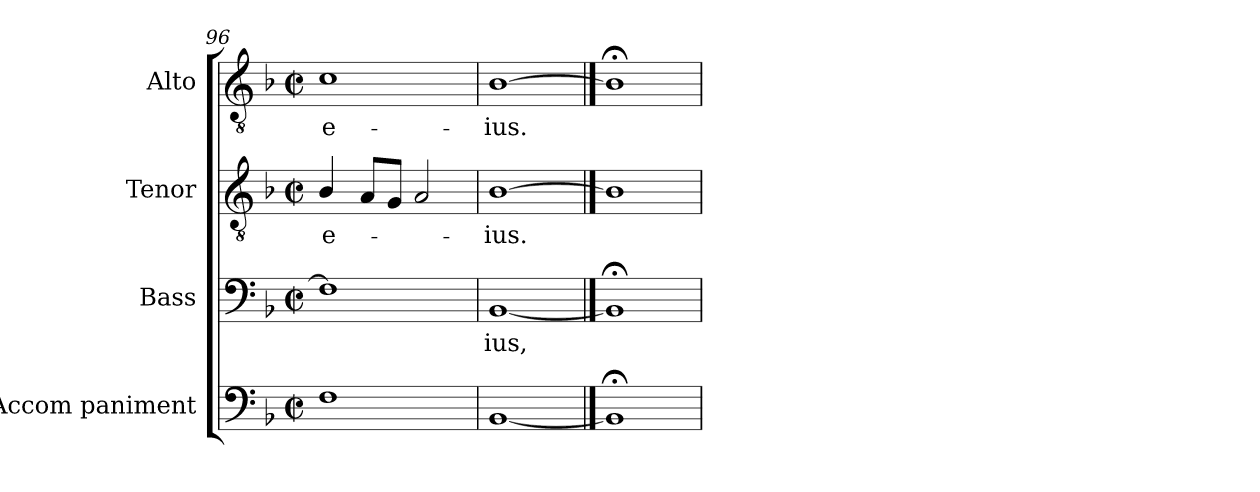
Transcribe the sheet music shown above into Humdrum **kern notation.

**kern	**kern	**text	**kern	**text	**kern	**text
*part4	*part3	*part3	*part2	*part2	*part1	*part1
*staff4	*staff3	*staff3	*staff2	*staff2	*staff1	*staff1
*I"Accom paniment	*I"Bass	*	*I"Tenor	*	*I"Alto	*
*I'Acc.	*I'B.	*	*I'T.	*	*I'A.	*
*clefF4	*clefF4	*	*clefGv2	*	*clefGv2	*
*	*	*	*ITrd7c12	*	*ITrd7c12	*
*k[b-]	*k[b-]	*	*k[b-]	*	*k[b-]	*
*F:	*F:	*	*F:	*	*F:	*
*M2/2	*M2/2	*	*M2/2	*	*M2/2	*
*met(c|)	*met(c|)	*	*met(c|)	*	*met(c|)	*
=96	=96	=96	=96	=96	=96	=96
!	!	!	!	!LO:LY:b:color=#000000	!	!
!	!	!	!	!	!	!LO:LY:b:color=#000000
1Fi	1Fi]	.	4BB-i/	e-	1Ci	e-
.	.	.	8AAi/L	.	.	.
.	.	.	8GGi/J	.	.	.
.	.	.	2AAi/	.	.	.
=97	=97	=97	=97	=97	=97	=97
!	!	!LO:LY:b:color=#000000	!	!	!	!
!	!	!	!	!LO:LY:b:color=#000000	!	!
!	!	!	!	!	!	!LO:LY:b:color=#000000
[1BB-i	[1BB-i	-ius,	[1BB-i	-ius.	[1BB-i	-ius.
==98	==98	==98	==98	==98	==98	==98
1BB-;i]	1BB-;i]	.	1BB-i]	.	1BB-;i]	.
=	=	=	=	=	=	=
*-	*-	*-	*-	*-	*-	*-
